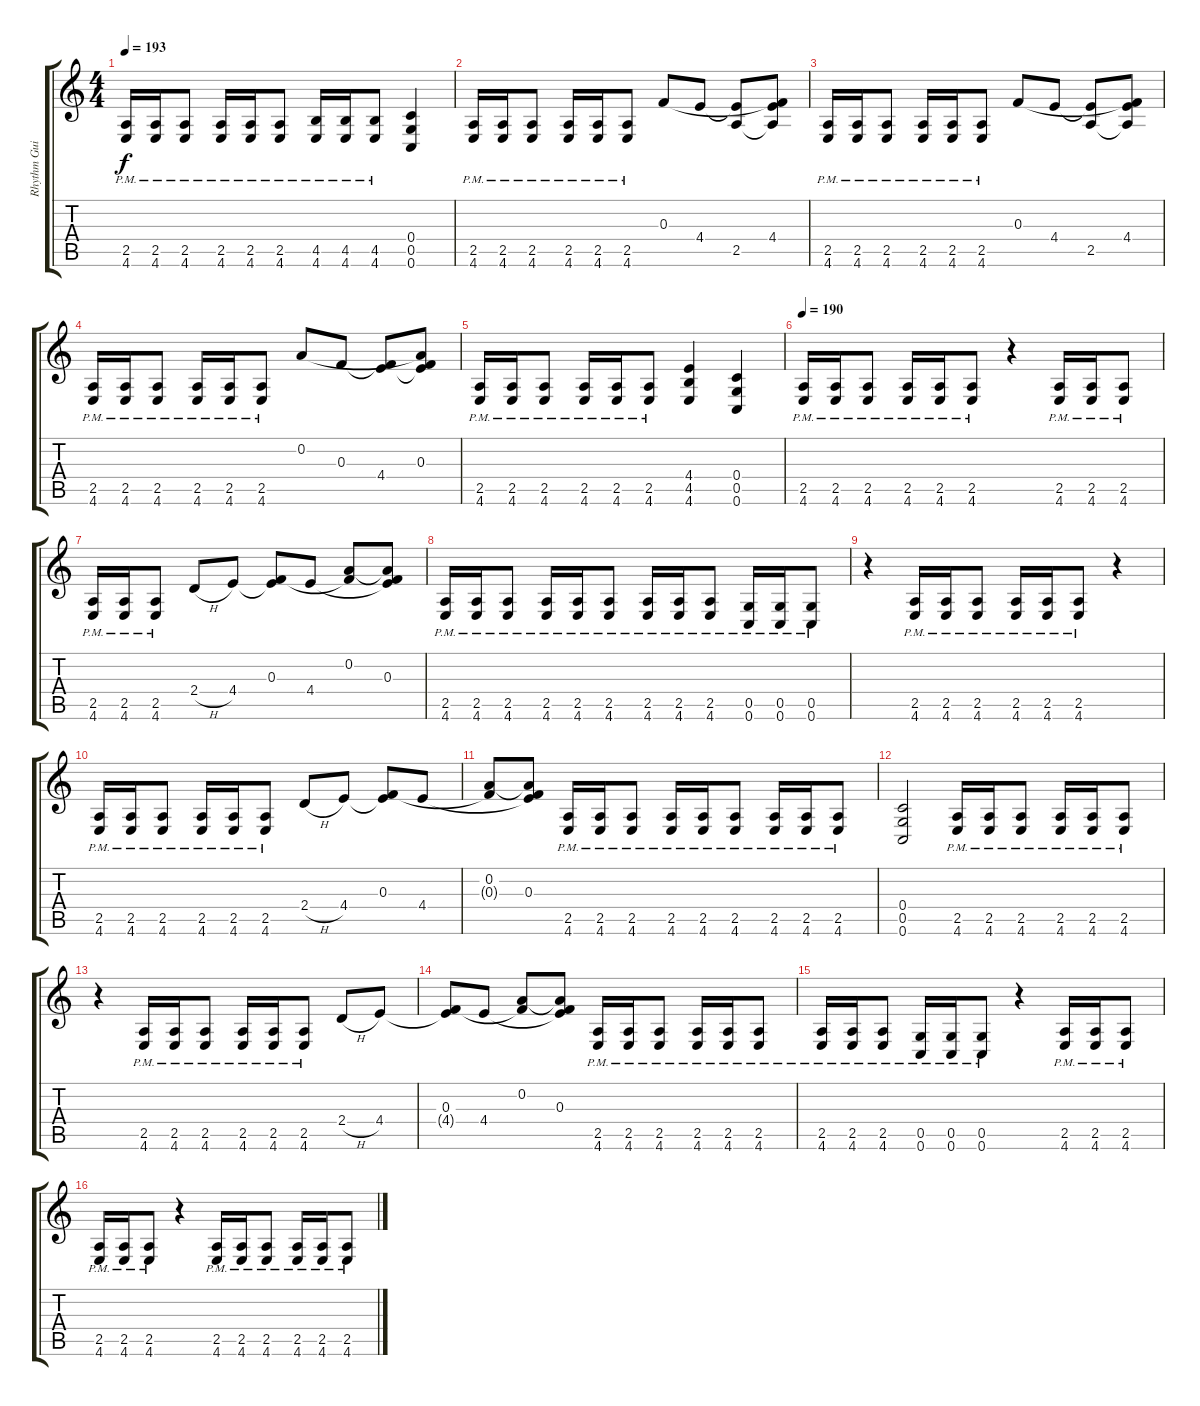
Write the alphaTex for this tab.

\track ("Rhythm Guitar 1" "Rhythm Gui") {instrument distortionguitar}
\staff {score tabs}
\tuning (D4 A3 F3 C3 G2 C2) {hide}
\ts (4 4)
\tempo 193
\clef g2
\ks c
(2.5{pm} 4.6{pm}).16{dy f} (2.5{pm} 4.6{pm}).16 (2.5{pm} 4.6{pm}).8 (2.5{pm} 4.6{pm}).16 (2.5{pm} 4.6{pm}).16 (2.5{pm} 4.6{pm}).8 (4.5{pm} 4.6{pm}).16 (4.5{pm} 4.6{pm}).16 (4.5{pm} 4.6{pm}).8 (0.4 0.5 0.6).4 |
(2.5{pm} 4.6{pm}).16 (2.5{pm} 4.6{pm}).16 (2.5{pm} 4.6{pm}).8 (2.5{pm} 4.6{pm}).16 (2.5{pm} 4.6{pm}).16 (2.5{pm} 4.6{pm}).8 0.3.8 4.4.8 (4.4{t} 2.5).8 (0.3{t} 4.4 2.5{t}).8 |
(2.5{pm} 4.6{pm}).16 (2.5{pm} 4.6{pm}).16 (2.5{pm} 4.6{pm}).8 (2.5{pm} 4.6{pm}).16 (2.5{pm} 4.6{pm}).16 (2.5{pm} 4.6{pm}).8 0.3.8 4.4.8 (4.4{t} 2.5).8 (0.3{t} 4.4 2.5{t}).8 |
(2.5{pm} 4.6{pm}).16 (2.5{pm} 4.6{pm}).16 (2.5{pm} 4.6{pm}).8 (2.5{pm} 4.6{pm}).16 (2.5{pm} 4.6{pm}).16 (2.5{pm} 4.6{pm}).8 0.2.8 0.3.8 (0.3{t} 4.4).8 (0.2{t} 0.3 4.4{t}).8 |
(2.5{pm} 4.6{pm}).16 (2.5{pm} 4.6{pm}).16 (2.5{pm} 4.6{pm}).8 (2.5{pm} 4.6{pm}).16 (2.5{pm} 4.6{pm}).16 (2.5{pm} 4.6{pm}).8 (4.4 4.5 4.6).4 (0.4 0.5 0.6).4 |
\tempo 190
(2.5{pm} 4.6{pm}).16 (2.5{pm} 4.6{pm}).16 (2.5{pm} 4.6{pm}).8 (2.5{pm} 4.6{pm}).16 (2.5{pm} 4.6{pm}).16 (2.5{pm} 4.6{pm}).8 r.4 (2.5{pm} 4.6{pm}).16 (2.5{pm} 4.6{pm}).16 (2.5{pm} 4.6{pm}).8 |
(2.5{pm} 4.6{pm}).16 (2.5{pm} 4.6{pm}).16 (2.5{pm} 4.6{pm}).8 2.4{h}.8 4.4.8 (0.3 4.4{t}).8 4.4.8 (0.2 0.3{t}).8 (0.2{t} 0.3 4.4{t}).8 |
(2.5{pm} 4.6{pm}).16 (2.5{pm} 4.6{pm}).16 (2.5{pm} 4.6{pm}).8 (2.5{pm} 4.6{pm}).16 (2.5{pm} 4.6{pm}).16 (2.5{pm} 4.6{pm}).8 (2.5{pm} 4.6{pm}).16 (2.5{pm} 4.6{pm}).16 (2.5{pm} 4.6{pm}).8 (0.5{pm} 0.6{pm}).16 (0.5{pm} 0.6{pm}).16 (0.5{pm} 0.6{pm}).8 |
r.4 (2.5{pm} 4.6{pm}).16 (2.5{pm} 4.6{pm}).16 (2.5{pm} 4.6{pm}).8 (2.5{pm} 4.6{pm}).16 (2.5{pm} 4.6{pm}).16 (2.5{pm} 4.6{pm}).8 r.4 |
(2.5{pm} 4.6{pm}).16 (2.5{pm} 4.6{pm}).16 (2.5{pm} 4.6{pm}).8 (2.5{pm} 4.6{pm}).16 (2.5{pm} 4.6{pm}).16 (2.5{pm} 4.6{pm}).8 2.4{h}.8 4.4.8 (0.3 4.4{t}).8 4.4.8 |
(0.2 0.3{t}).8 (0.2{t} 0.3 4.4{t}).8 (2.5{pm} 4.6{pm}).16 (2.5{pm} 4.6{pm}).16 (2.5{pm} 4.6{pm}).8 (2.5{pm} 4.6{pm}).16 (2.5{pm} 4.6{pm}).16 (2.5{pm} 4.6{pm}).8 (2.5{pm} 4.6{pm}).16 (2.5{pm} 4.6{pm}).16 (2.5{pm} 4.6{pm}).8 |
(0.4 0.5 0.6).2 (2.5{pm} 4.6{pm}).16 (2.5{pm} 4.6{pm}).16 (2.5{pm} 4.6{pm}).8 (2.5{pm} 4.6{pm}).16 (2.5{pm} 4.6{pm}).16 (2.5{pm} 4.6{pm}).8 |
r.4 (2.5{pm} 4.6{pm}).16 (2.5{pm} 4.6{pm}).16 (2.5{pm} 4.6{pm}).8 (2.5{pm} 4.6{pm}).16 (2.5{pm} 4.6{pm}).16 (2.5{pm} 4.6{pm}).8 2.4{h}.8 4.4.8 |
(0.3 4.4{t}).8 4.4.8 (0.2 0.3{t}).8 (0.2{t} 0.3 4.4{t}).8 (2.5{pm} 4.6{pm}).16 (2.5{pm} 4.6{pm}).16 (2.5{pm} 4.6{pm}).8 (2.5{pm} 4.6{pm}).16 (2.5{pm} 4.6{pm}).16 (2.5{pm} 4.6{pm}).8 |
(2.5{pm} 4.6{pm}).16 (2.5{pm} 4.6{pm}).16 (2.5{pm} 4.6{pm}).8 (0.5{pm} 0.6{pm}).16 (0.5{pm} 0.6{pm}).16 (0.5{pm} 0.6{pm}).8 r.4 (2.5{pm} 4.6{pm}).16 (2.5{pm} 4.6{pm}).16 (2.5{pm} 4.6{pm}).8 |
(2.5{pm} 4.6{pm}).16 (2.5{pm} 4.6{pm}).16 (2.5{pm} 4.6{pm}).8 r.4 (2.5{pm} 4.6{pm}).16 (2.5{pm} 4.6{pm}).16 (2.5{pm} 4.6{pm}).8 (2.5{pm} 4.6{pm}).16 (2.5{pm} 4.6{pm}).16 (2.5{pm} 4.6{pm}).8
